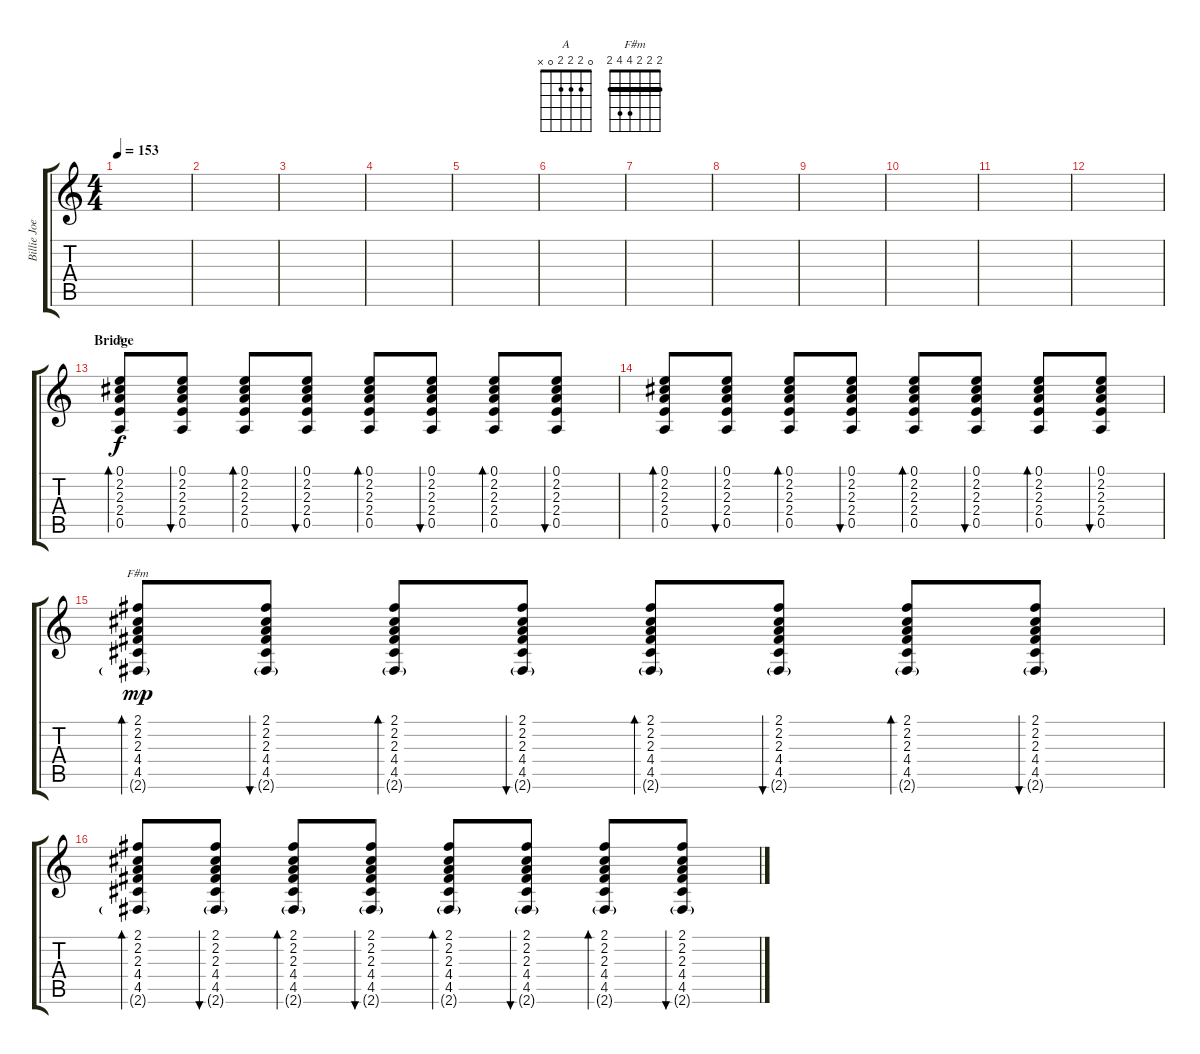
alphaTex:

\track ("Billie Joe Armstrong (Acoustic Guitar 1)" "Billie Joe") {instrument acousticguitarnylon}
\staff {score tabs}
\tuning (E4 B3 G3 D3 A2 E2) {hide}
\chord ("A" 0 2 2 2 0 x)
\chord ("F#m" 2 2 2 4 4 2) {barre 2}
\ts (4 4)
\tempo 153
\clef g2
\ks c
|
|
|
|
|
|
|
|
|
|
|
|
\section ("" "Bridge")
(0.1 2.2 2.3 2.4 0.5).8{bd 60 ch "A" dy f} (0.1 2.2 2.3 2.4 0.5).8{bu 60} (0.1 2.2 2.3 2.4 0.5).8{bd 60} (0.1 2.2 2.3 2.4 0.5).8{bu 60} (0.1 2.2 2.3 2.4 0.5).8{bd 60} (0.1 2.2 2.3 2.4 0.5).8{bu 60} (0.1 2.2 2.3 2.4 0.5).8{bd 60} (0.1 2.2 2.3 2.4 0.5).8{bu 60} |
(0.1 2.2 2.3 2.4 0.5).8{bd 60} (0.1 2.2 2.3 2.4 0.5).8{bu 60} (0.1 2.2 2.3 2.4 0.5).8{bd 60} (0.1 2.2 2.3 2.4 0.5).8{bu 60} (0.1 2.2 2.3 2.4 0.5).8{bd 60} (0.1 2.2 2.3 2.4 0.5).8{bu 60} (0.1 2.2 2.3 2.4 0.5).8{bd 60} (0.1 2.2 2.3 2.4 0.5).8{bu 60} |
(2.1 2.2 2.3 4.4 4.5 2.6{g}).8{bd 60 ch "F#m" dy mp} (2.1 2.2 2.3 4.4 4.5 2.6{g}).8{bu 60} (2.1 2.2 2.3 4.4 4.5 2.6{g}).8{bd 60} (2.1 2.2 2.3 4.4 4.5 2.6{g}).8{bu 60} (2.1 2.2 2.3 4.4 4.5 2.6{g}).8{bd 60} (2.1 2.2 2.3 4.4 4.5 2.6{g}).8{bu 60} (2.1 2.2 2.3 4.4 4.5 2.6{g}).8{bd 60} (2.1 2.2 2.3 4.4 4.5 2.6{g}).8{bu 60} |
(2.1 2.2 2.3 4.4 4.5 2.6{g}).8{bd 60} (2.1 2.2 2.3 4.4 4.5 2.6{g}).8{bu 60} (2.1 2.2 2.3 4.4 4.5 2.6{g}).8{bd 60} (2.1 2.2 2.3 4.4 4.5 2.6{g}).8{bu 60} (2.1 2.2 2.3 4.4 4.5 2.6{g}).8{bd 60} (2.1 2.2 2.3 4.4 4.5 2.6{g}).8{bu 60} (2.1 2.2 2.3 4.4 4.5 2.6{g}).8{bd 60} (2.1 2.2 2.3 4.4 4.5 2.6{g}).8{bu 60}
